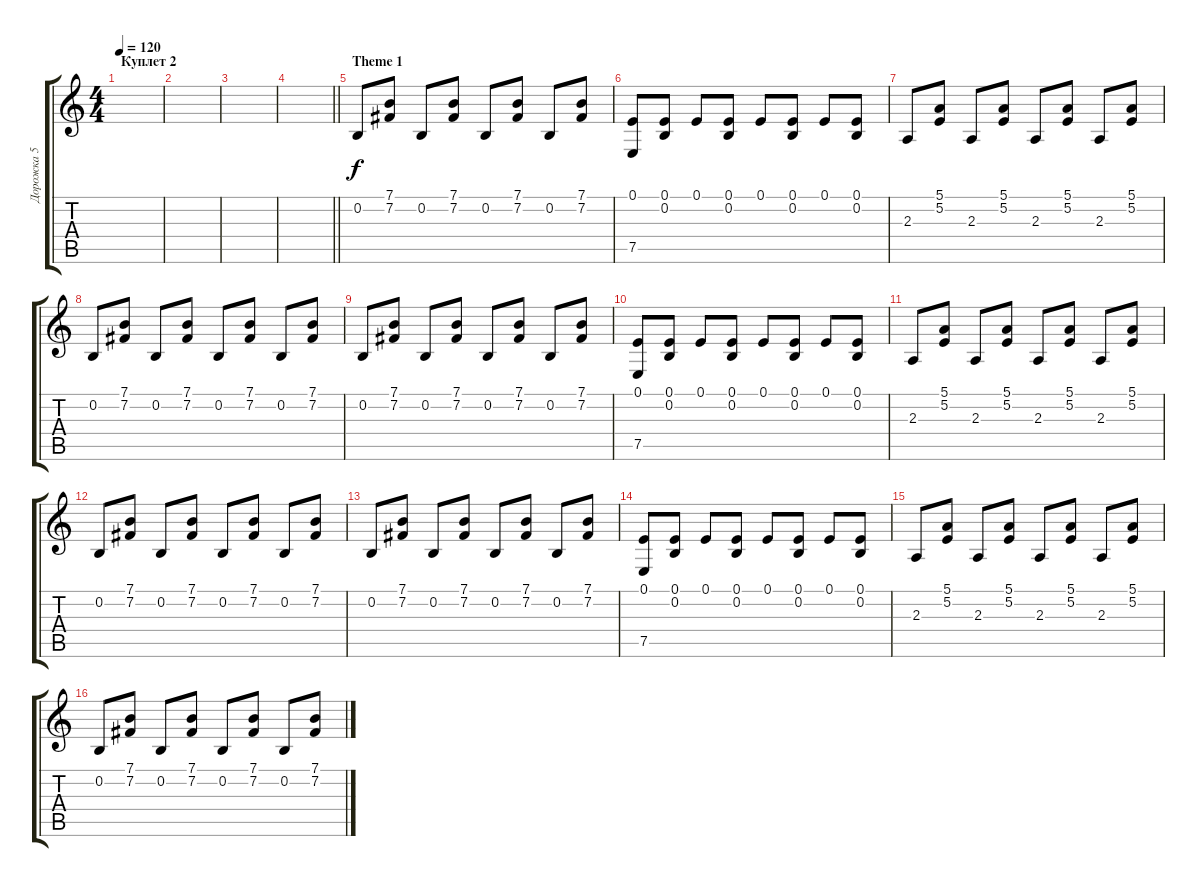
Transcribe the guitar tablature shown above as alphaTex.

\track ("Дорожка 5" "Дорожка 5") {instrument acousticgrandpiano}
\staff {score tabs}
\tuning (E4 B3 G3 D3 A2 E2) {hide}
\ts (4 4)
\section ("" "Куплет 2")
\tempo 120
\clef g2
\ks c
|
|
|
\barLineRight lightlight
|
\section ("" "Theme 1")
0.2.8 (7.1 7.2).8 0.2.8 (7.1 7.2).8 0.2.8 (7.1 7.2).8 0.2.8 (7.1 7.2).8 |
(0.1 7.5).8 (0.1 0.2).8 0.1.8 (0.1 0.2).8 0.1.8 (0.1 0.2).8 0.1.8 (0.1 0.2).8 |
2.3.8 (5.1 5.2).8 2.3.8 (5.1 5.2).8 2.3.8 (5.1 5.2).8 2.3.8 (5.1 5.2).8 |
0.2.8 (7.1 7.2).8 0.2.8 (7.1 7.2).8 0.2.8 (7.1 7.2).8 0.2.8 (7.1 7.2).8 |
0.2.8 (7.1 7.2).8 0.2.8 (7.1 7.2).8 0.2.8 (7.1 7.2).8 0.2.8 (7.1 7.2).8 |
(0.1 7.5).8 (0.1 0.2).8 0.1.8 (0.1 0.2).8 0.1.8 (0.1 0.2).8 0.1.8 (0.1 0.2).8 |
2.3.8 (5.1 5.2).8 2.3.8 (5.1 5.2).8 2.3.8 (5.1 5.2).8 2.3.8 (5.1 5.2).8 |
0.2.8 (7.1 7.2).8 0.2.8 (7.1 7.2).8 0.2.8 (7.1 7.2).8 0.2.8 (7.1 7.2).8 |
0.2.8 (7.1 7.2).8 0.2.8 (7.1 7.2).8 0.2.8 (7.1 7.2).8 0.2.8 (7.1 7.2).8 |
(0.1 7.5).8 (0.1 0.2).8 0.1.8 (0.1 0.2).8 0.1.8 (0.1 0.2).8 0.1.8 (0.1 0.2).8 |
2.3.8 (5.1 5.2).8 2.3.8 (5.1 5.2).8 2.3.8 (5.1 5.2).8 2.3.8 (5.1 5.2).8 |
0.2.8 (7.1 7.2).8 0.2.8 (7.1 7.2).8 0.2.8 (7.1 7.2).8 0.2.8 (7.1 7.2).8
